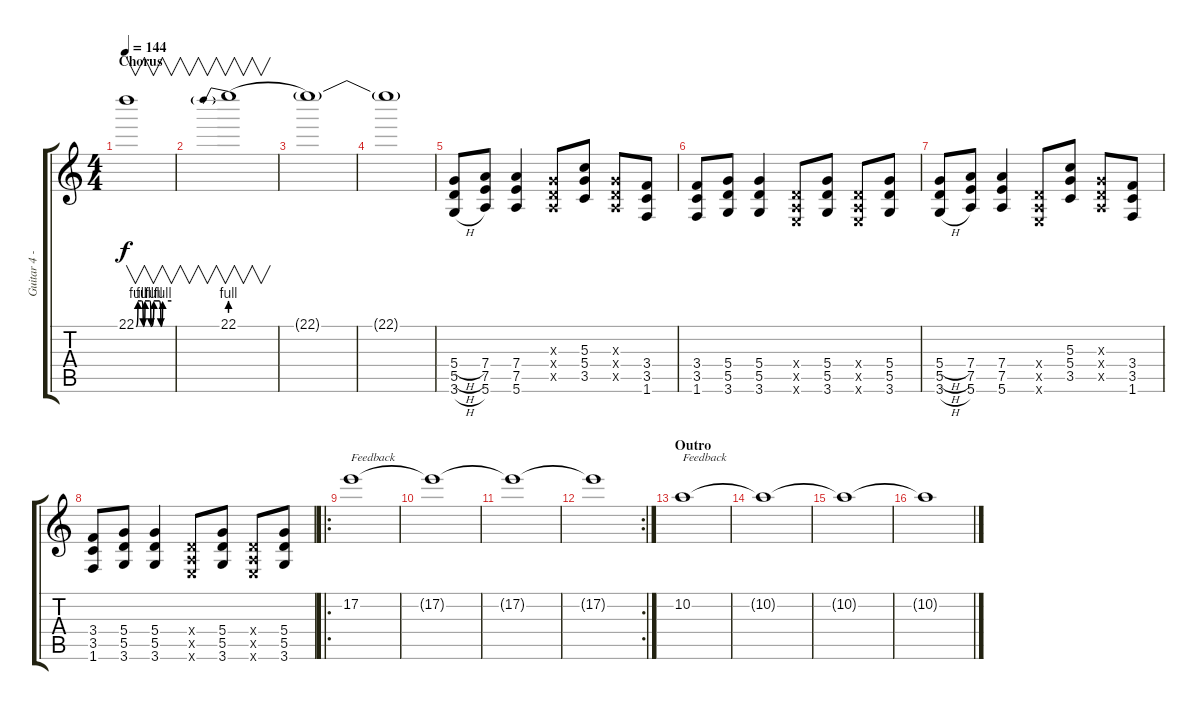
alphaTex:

\track ("Guitar 4 - Distortion" "Guitar 4 -") {instrument overdrivenguitar}
\staff {score tabs}
\tuning (E4 B3 G3 D3 A2 E2) {hide}
\ts (4 4)
\section ("" "Chorus")
\tempo 144
\clef g2
\ks c
22.1{be (custom 0 0 3 4 9 4 12 0 15 4 23 4 25 0 30 4 39 4 42 0 45 4 60 4)}.1{v dy f} |
22.1{be (prebend 0 4 60 4)}.1{v} |
22.1{t}.1 |
22.1{t}.1 |
(5.4{h} 5.5{h} 3.6{h}).8 (7.4 7.5 5.6).8 (7.4 7.5 5.6).4 (0.3{x} 0.4{x} 0.5{x}).8 (5.3 5.4 3.5).8 (0.3{x} 0.4{x} 0.5{x}).8 (3.4 3.5 1.6).8 |
(3.4 3.5 1.6).8 (5.4 5.5 3.6).8 (5.4 5.5 3.6).4 (0.4{x} 0.5{x} 0.6{x}).8 (5.4 5.5 3.6).8 (0.4{x} 0.5{x} 0.6{x}).8 (5.4 5.5 3.6).8 |
(5.4{h} 5.5{h} 3.6{h}).8 (7.4 7.5 5.6).8 (7.4 7.5 5.6).4 (0.4{x} 0.5{x} 0.6{x}).8 (5.3 5.4 3.5).8 (0.3{x} 0.4{x} 0.5{x}).8 (3.4 3.5 1.6).8 |
(3.4 3.5 1.6).8 (5.4 5.5 3.6).8 (5.4 5.5 3.6).4 (0.4{x} 0.5{x} 0.6{x}).8 (5.4 5.5 3.6).8 (0.4{x} 0.5{x} 0.6{x}).8 (5.4 5.5 3.6).8 |
\ro
17.2.1{txt "Feedback"} |
17.2{t}.1 |
17.2{t}.1 |
\rc 2
17.2{t}.1 |
\section ("" "Outro")
10.2.1{txt "Feedback"} |
10.2{t}.1 |
10.2{t}.1 |
10.2{t}.1
